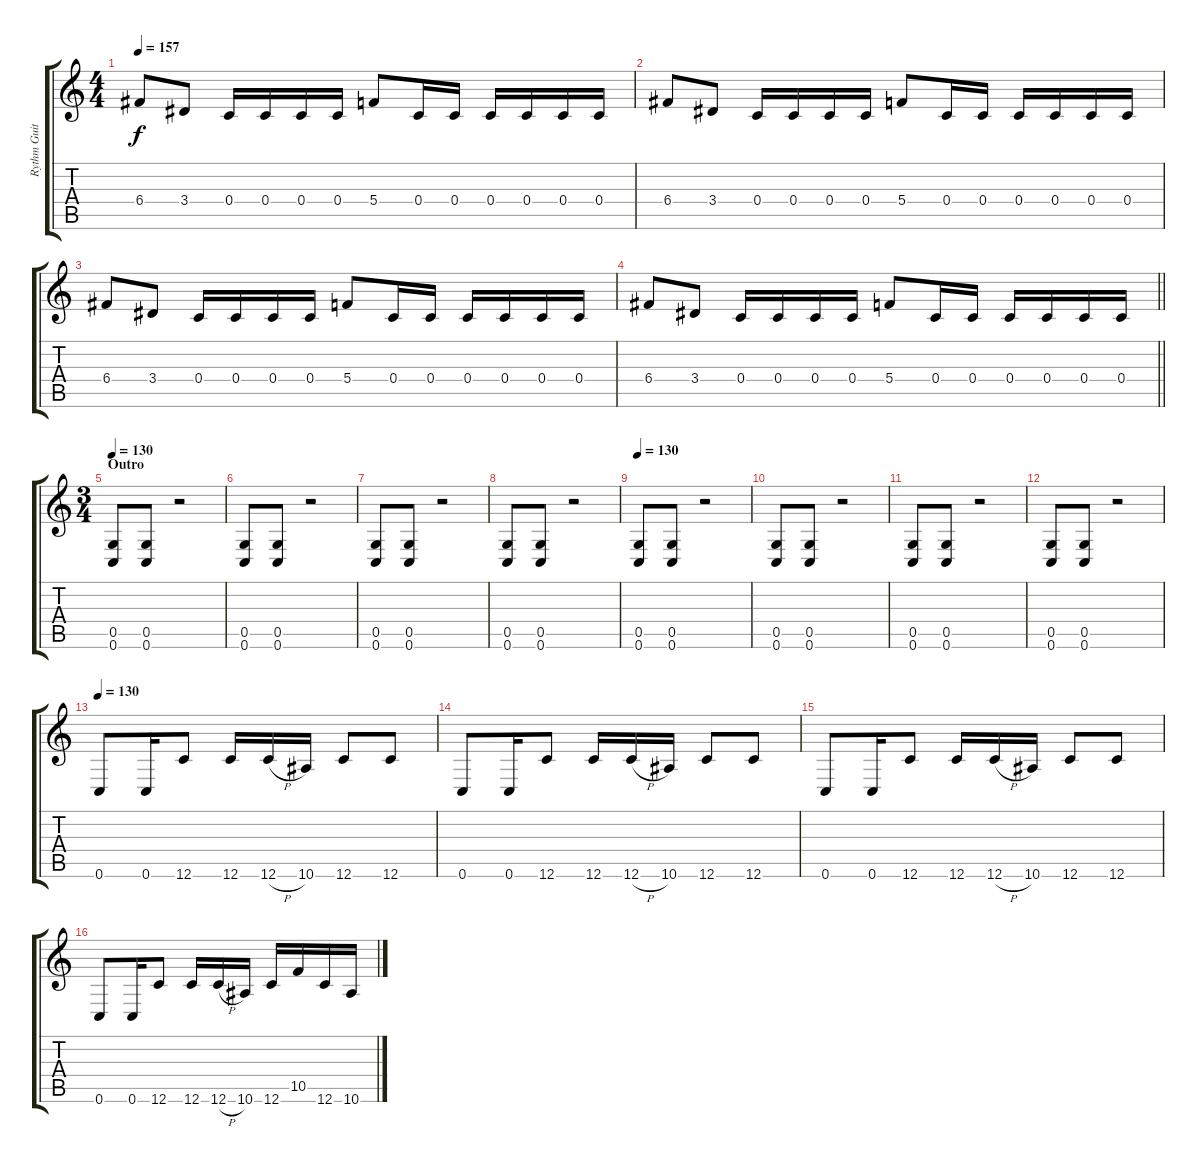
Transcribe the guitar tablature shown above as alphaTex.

\track ("Rythm Guitar" "Rythm Guit") {instrument distortionguitar}
\staff {score tabs}
\tuning (D4 A3 F3 C3 G2 C2) {hide}
\ts (4 4)
\tempo 157
\clef g2
\ks c
6.4.8{dy f} 3.4.8 0.4.16 0.4.16 0.4.16 0.4.16 5.4.8 0.4.16 0.4.16 0.4.16 0.4.16 0.4.16 0.4.16 |
6.4.8 3.4.8 0.4.16 0.4.16 0.4.16 0.4.16 5.4.8 0.4.16 0.4.16 0.4.16 0.4.16 0.4.16 0.4.16 |
6.4.8 3.4.8 0.4.16 0.4.16 0.4.16 0.4.16 5.4.8 0.4.16 0.4.16 0.4.16 0.4.16 0.4.16 0.4.16 |
\barLineRight lightlight
6.4.8 3.4.8 0.4.16 0.4.16 0.4.16 0.4.16 5.4.8 0.4.16 0.4.16 0.4.16 0.4.16 0.4.16 0.4.16 |
\ts (3 4)
\section ("" "Outro")
\tempo 130
(0.5 0.6).8 (0.5 0.6).8 r.2 |
(0.5 0.6).8 (0.5 0.6).8 r.2 |
(0.5 0.6).8 (0.5 0.6).8 r.2 |
(0.5 0.6).8 (0.5 0.6).8 r.2 |
\tempo 130
(0.5 0.6).8 (0.5 0.6).8 r.2 |
(0.5 0.6).8 (0.5 0.6).8 r.2 |
(0.5 0.6).8 (0.5 0.6).8 r.2 |
(0.5 0.6).8 (0.5 0.6).8 r.2 |
\tempo 130
0.6.8 0.6.16 12.6.8 12.6.16 12.6{h}.16 10.6.16 12.6.8 12.6.8 |
0.6.8 0.6.16 12.6.8 12.6.16 12.6{h}.16 10.6.16 12.6.8 12.6.8 |
0.6.8 0.6.16 12.6.8 12.6.16 12.6{h}.16 10.6.16 12.6.8 12.6.8 |
0.6.8 0.6.16 12.6.8 12.6.16 12.6{h}.16 10.6.16 12.6.16 10.5.16 12.6.16 10.6.16
